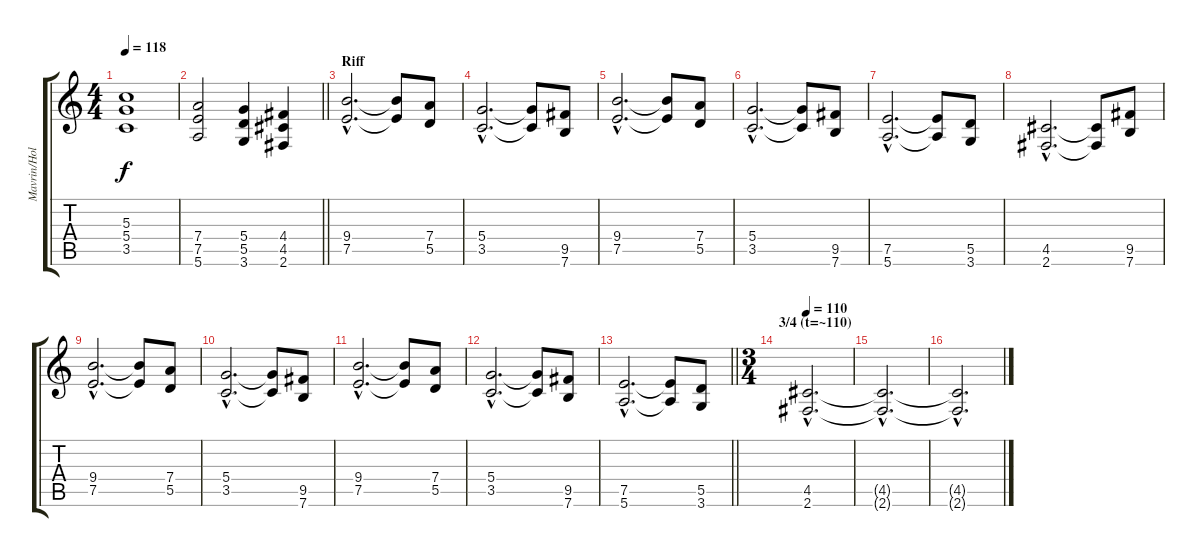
\track ("Mavrin/Holstinin" "Mavrin/Hol") {instrument distortionguitar}
\staff {score tabs}
\tuning (E4 B3 G3 D3 A2 E2) {hide}
\ts (4 4)
\tempo 118
\clef g2
\ks c
(5.3 5.4 3.5).1{dy f} |
\barLineRight lightlight
(7.4 7.5 5.6).2 (5.4 5.5 3.6).4 (4.4 4.5 2.6).4 |
\section ("" "Riff")
(9.4{hac} 7.5{hac}).2{d} (9.4{t} 7.5{t}).8 (7.4 5.5).8 |
(5.4{hac} 3.5{hac}).2{d} (5.4{t} 3.5{t}).8 (9.5 7.6).8 |
(9.4{hac} 7.5{hac}).2{d} (9.4{t} 7.5{t}).8 (7.4 5.5).8 |
(5.4{hac} 3.5{hac}).2{d} (5.4{t} 3.5{t}).8 (9.5 7.6).8 |
(7.5{hac} 5.6{hac}).2{d} (7.5{t} 5.6{t}).8 (5.5 3.6).8 |
(4.5{hac} 2.6{hac}).2{d} (4.5{t} 2.6{t}).8 (9.5 7.6).8 |
(9.4{hac} 7.5{hac}).2{d} (9.4{t} 7.5{t}).8 (7.4 5.5).8 |
(5.4{hac} 3.5{hac}).2{d} (5.4{t} 3.5{t}).8 (9.5 7.6).8 |
(9.4{hac} 7.5{hac}).2{d} (9.4{t} 7.5{t}).8 (7.4 5.5).8 |
(5.4{hac} 3.5{hac}).2{d} (5.4{t} 3.5{t}).8 (9.5 7.6).8 |
\barLineRight lightlight
(7.5{hac} 5.6{hac}).2{d} (7.5{t} 5.6{t}).8 (5.5 3.6).8 |
\ts (3 4)
\section ("" "3/4 (t=~110)")
\tempo 110
(4.5{hac} 2.6{hac}).2{d} |
(4.5{hac t} 2.6{hac t}).2{d} |
(4.5{hac t} 2.6{hac t}).2{d}
